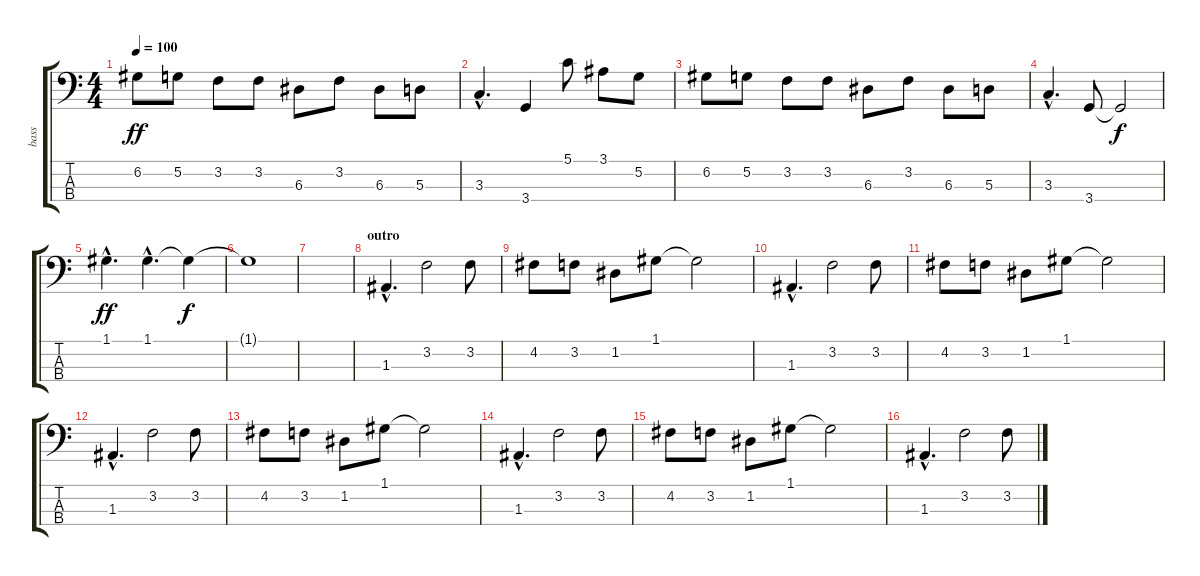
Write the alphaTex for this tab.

\track ("bass" "bass") {instrument electricbassfinger}
\staff {score tabs}
\tuning (G2 D2 A1 E1) {hide}
\ts (4 4)
\tempo 100
\clef f4
\ks c
6.2.8{dy ff} 5.2.8 3.2.8 3.2.8 6.3.8 3.2.8 6.3.8 5.3.8 |
3.3{hac}.4{d} 3.4.4 5.1.8 3.1.8 5.2.8 |
6.2.8 5.2.8 3.2.8 3.2.8 6.3.8 3.2.8 6.3.8 5.3.8 |
3.3{hac}.4{d} 3.4.8 3.4{t}.2{dy f} |
1.1{hac}.4{d dy ff} 1.1{hac}.4{d} 1.1{t}.4{dy f} |
1.1{t}.1 |
|
\section ("" "outro")
1.3{hac}.4{d} 3.2.2 3.2.8 |
4.2.8 3.2.8 1.2.8 1.1.8 1.1{t}.2 |
1.3{hac}.4{d} 3.2.2 3.2.8 |
4.2.8 3.2.8 1.2.8 1.1.8 1.1{t}.2 |
1.3{hac}.4{d} 3.2.2 3.2.8 |
4.2.8 3.2.8 1.2.8 1.1.8 1.1{t}.2 |
1.3{hac}.4{d} 3.2.2 3.2.8 |
4.2.8 3.2.8 1.2.8 1.1.8 1.1{t}.2 |
1.3{hac}.4{d} 3.2.2 3.2.8
